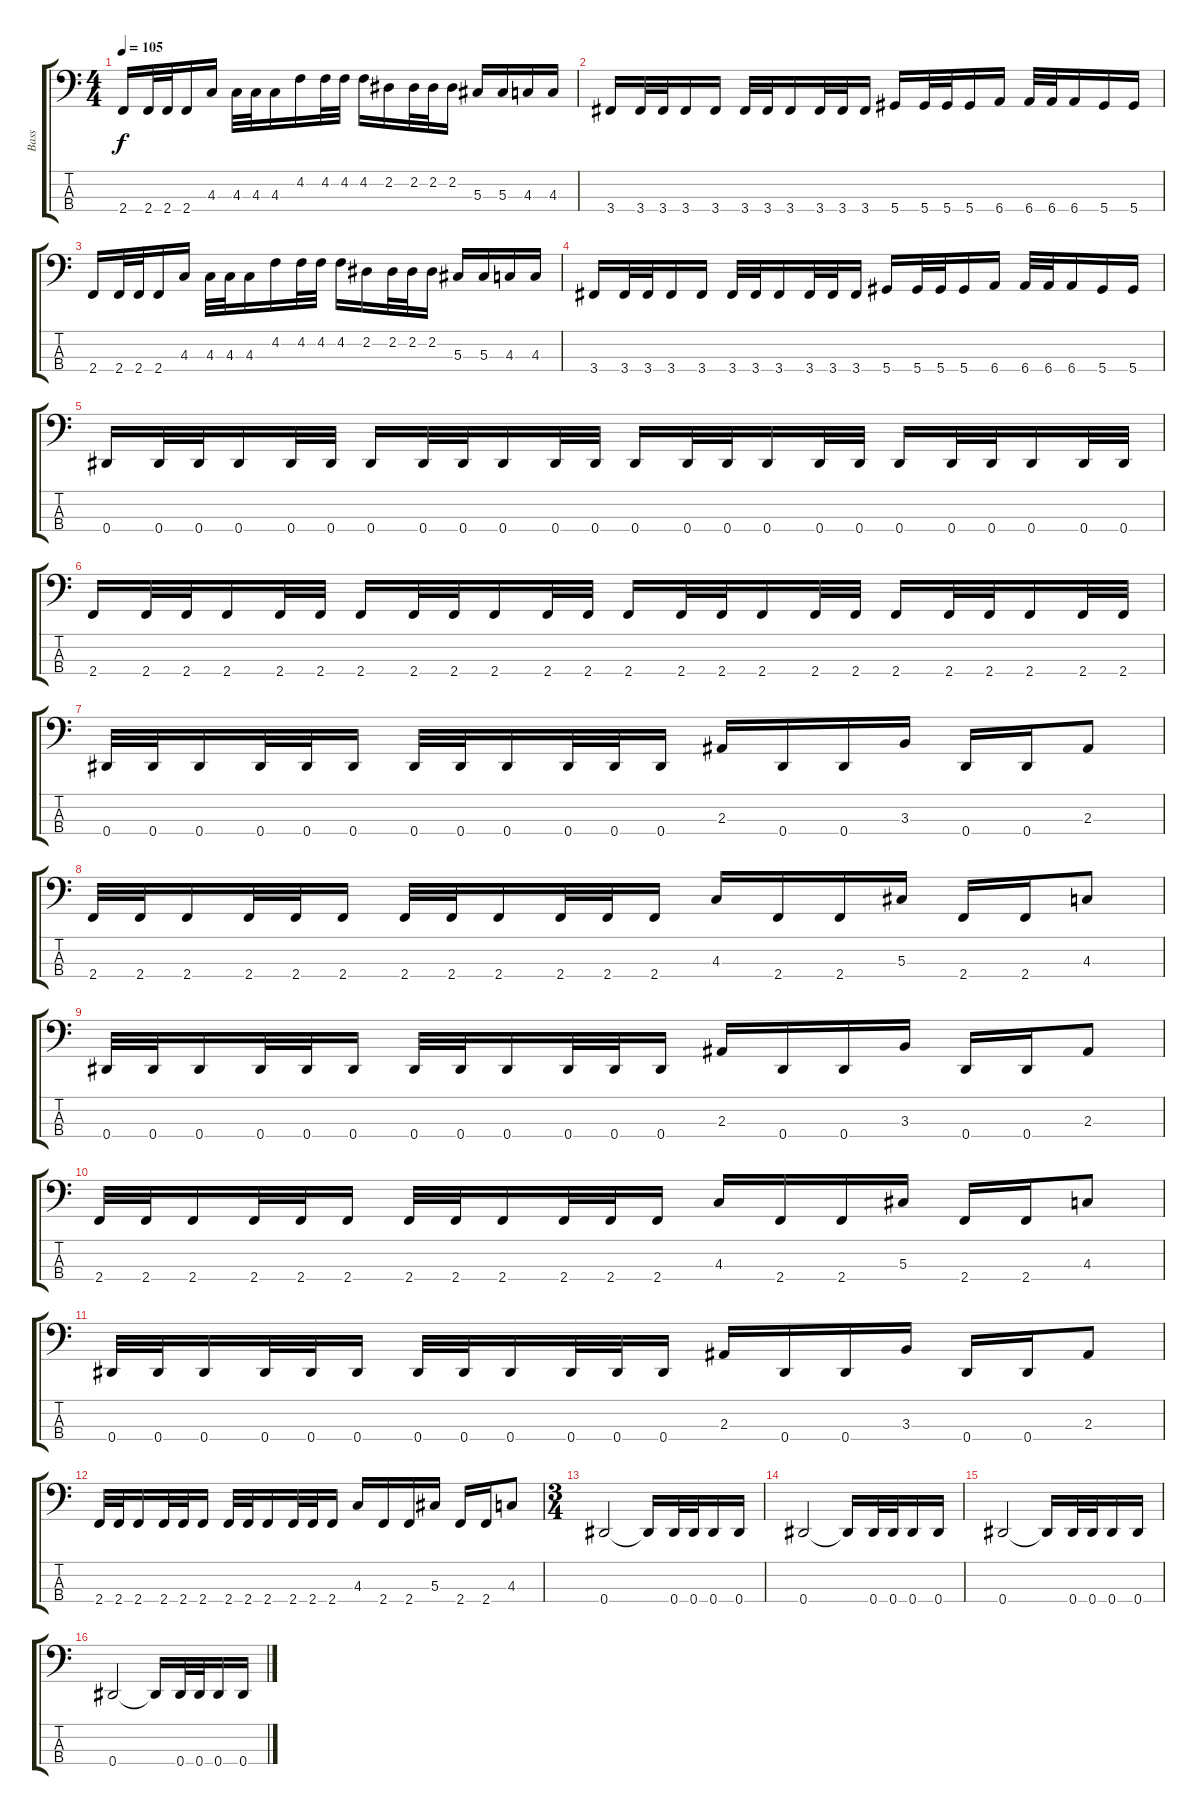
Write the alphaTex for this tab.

\track ("Bass" "Bass") {instrument electricbasspick}
\staff {score tabs}
\tuning (Gb2 Db2 Ab1 Eb1) {hide}
\ts (4 4)
\tempo 105
\clef f4
\ks c
2.4.16{dy f} 2.4.32 2.4.32 2.4.16 4.3.16 4.3.32 4.3.32 4.3.16 4.2.16 4.2.32 4.2.32 4.2.16 2.2.16 2.2.32 2.2.32 2.2.16 5.3.16 5.3.16 4.3.16 4.3.16 |
3.4.16 3.4.32 3.4.32 3.4.16 3.4.16 3.4.32 3.4.32 3.4.16 3.4.32 3.4.32 3.4.16 5.4.16 5.4.32 5.4.32 5.4.16 6.4.16 6.4.32 6.4.32 6.4.16 5.4.16 5.4.16 |
2.4.16 2.4.32 2.4.32 2.4.16 4.3.16 4.3.32 4.3.32 4.3.16 4.2.16 4.2.32 4.2.32 4.2.16 2.2.16 2.2.32 2.2.32 2.2.16 5.3.16 5.3.16 4.3.16 4.3.16 |
3.4.16 3.4.32 3.4.32 3.4.16 3.4.16 3.4.32 3.4.32 3.4.16 3.4.32 3.4.32 3.4.16 5.4.16 5.4.32 5.4.32 5.4.16 6.4.16 6.4.32 6.4.32 6.4.16 5.4.16 5.4.16 |
0.4.16 0.4.32 0.4.32 0.4.16 0.4.32 0.4.32 0.4.16 0.4.32 0.4.32 0.4.16 0.4.32 0.4.32 0.4.16 0.4.32 0.4.32 0.4.16 0.4.32 0.4.32 0.4.16 0.4.32 0.4.32 0.4.16 0.4.32 0.4.32 |
2.4.16 2.4.32 2.4.32 2.4.16 2.4.32 2.4.32 2.4.16 2.4.32 2.4.32 2.4.16 2.4.32 2.4.32 2.4.16 2.4.32 2.4.32 2.4.16 2.4.32 2.4.32 2.4.16 2.4.32 2.4.32 2.4.16 2.4.32 2.4.32 |
0.4.32 0.4.32 0.4.16 0.4.32 0.4.32 0.4.16 0.4.32 0.4.32 0.4.16 0.4.32 0.4.32 0.4.16 2.3.16 0.4.16 0.4.16 3.3.16 0.4.16 0.4.16 2.3.8 |
2.4.32 2.4.32 2.4.16 2.4.32 2.4.32 2.4.16 2.4.32 2.4.32 2.4.16 2.4.32 2.4.32 2.4.16 4.3.16 2.4.16 2.4.16 5.3.16 2.4.16 2.4.16 4.3.8 |
0.4.32 0.4.32 0.4.16 0.4.32 0.4.32 0.4.16 0.4.32 0.4.32 0.4.16 0.4.32 0.4.32 0.4.16 2.3.16 0.4.16 0.4.16 3.3.16 0.4.16 0.4.16 2.3.8 |
2.4.32 2.4.32 2.4.16 2.4.32 2.4.32 2.4.16 2.4.32 2.4.32 2.4.16 2.4.32 2.4.32 2.4.16 4.3.16 2.4.16 2.4.16 5.3.16 2.4.16 2.4.16 4.3.8 |
0.4.32 0.4.32 0.4.16 0.4.32 0.4.32 0.4.16 0.4.32 0.4.32 0.4.16 0.4.32 0.4.32 0.4.16 2.3.16 0.4.16 0.4.16 3.3.16 0.4.16 0.4.16 2.3.8 |
2.4.32 2.4.32 2.4.16 2.4.32 2.4.32 2.4.16 2.4.32 2.4.32 2.4.16 2.4.32 2.4.32 2.4.16 4.3.16 2.4.16 2.4.16 5.3.16 2.4.16 2.4.16 4.3.8 |
\ts (3 4)
0.4.2 0.4{t}.16 0.4.32 0.4.32 0.4.16 0.4.16 |
0.4.2 0.4{t}.16 0.4.32 0.4.32 0.4.16 0.4.16 |
0.4.2 0.4{t}.16 0.4.32 0.4.32 0.4.16 0.4.16 |
0.4.2 0.4{t}.16 0.4.32 0.4.32 0.4.16 0.4.16
